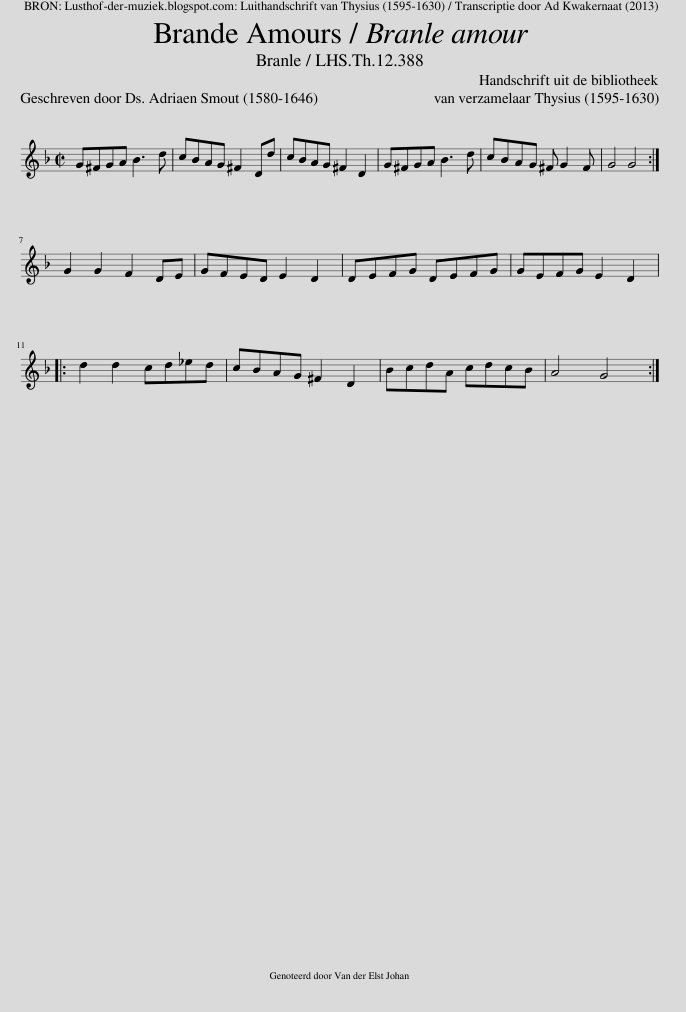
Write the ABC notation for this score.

X:1
L:1/8
Q:1/4=200
M:2/2
I:linebreak $
K:F
V:1 treble
V:1
 G^FGA B3 d | cBAG ^F2 Dd | cBAG ^F2 D2 | G^FGA B3 d | cBAG ^F G2 F | %5
 G4 G4 :|$ G2 G2 F2 DE | GFED E2 D2 | DEFG DEFG | GEFG E2 D2 |:$ %10
 d2 d2 cd_ed | cBAG ^F2 D2 | BcdA cdcB | A4 G4 :| %14
